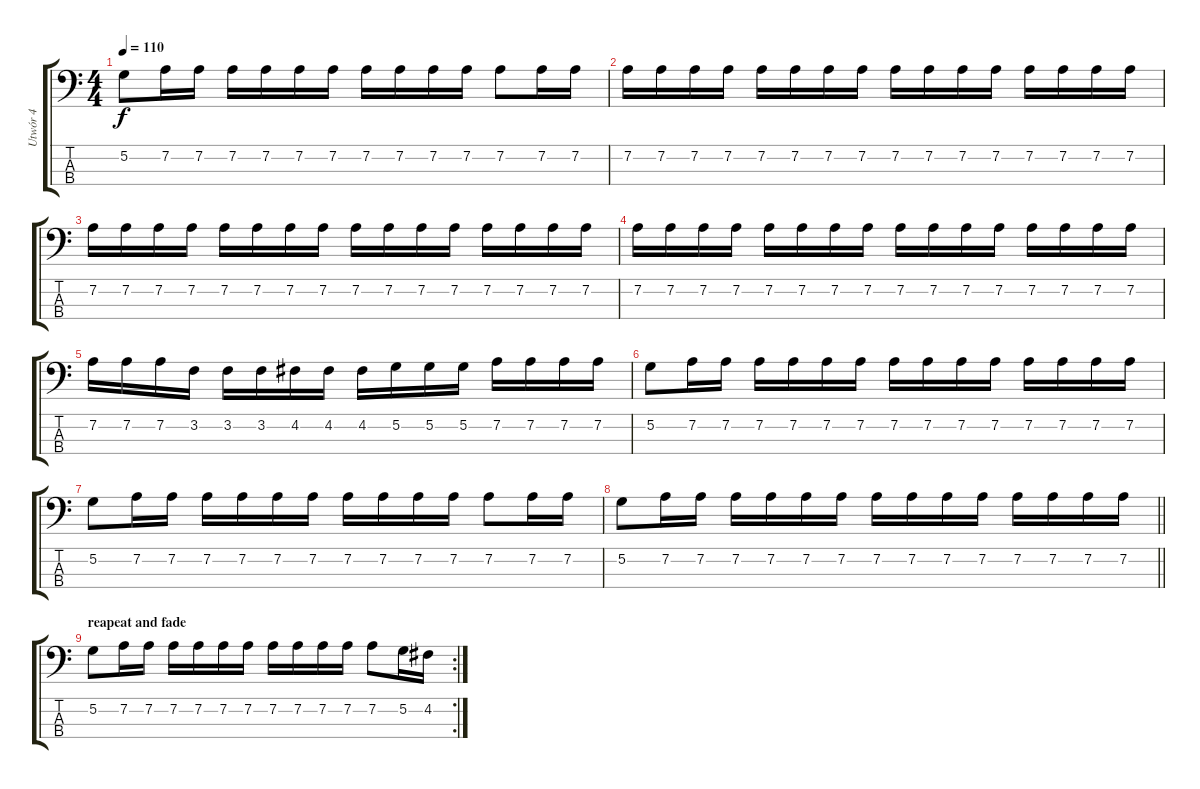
\track ("Utwór 4" "Utwór 4") {instrument electricbassfinger}
\staff {score tabs}
\tuning (G2 D2 A1 E1) {hide}
\ts (4 4)
\tempo 110
\clef f4
\ks c
5.2.8{dy f} 7.2.16 7.2.16 7.2.16 7.2.16 7.2.16 7.2.16 7.2.16 7.2.16 7.2.16 7.2.16 7.2.8 7.2.16 7.2.16 |
7.2.16 7.2.16 7.2.16 7.2.16 7.2.16 7.2.16 7.2.16 7.2.16 7.2.16 7.2.16 7.2.16 7.2.16 7.2.16 7.2.16 7.2.16 7.2.16 |
7.2.16 7.2.16 7.2.16 7.2.16 7.2.16 7.2.16 7.2.16 7.2.16 7.2.16 7.2.16 7.2.16 7.2.16 7.2.16 7.2.16 7.2.16 7.2.16 |
7.2.16 7.2.16 7.2.16 7.2.16 7.2.16 7.2.16 7.2.16 7.2.16 7.2.16 7.2.16 7.2.16 7.2.16 7.2.16 7.2.16 7.2.16 7.2.16 |
7.2.16 7.2.16 7.2.16 3.2.16 3.2.16 3.2.16 4.2.16 4.2.16 4.2.16 5.2.16 5.2.16 5.2.16 7.2.16 7.2.16 7.2.16 7.2.16 |
5.2.8 7.2.16 7.2.16 7.2.16 7.2.16 7.2.16 7.2.16 7.2.16 7.2.16 7.2.16 7.2.16 7.2.16 7.2.16 7.2.16 7.2.16 |
5.2.8 7.2.16 7.2.16 7.2.16 7.2.16 7.2.16 7.2.16 7.2.16 7.2.16 7.2.16 7.2.16 7.2.8 7.2.16 7.2.16 |
\barLineRight lightlight
5.2.8 7.2.16 7.2.16 7.2.16 7.2.16 7.2.16 7.2.16 7.2.16 7.2.16 7.2.16 7.2.16 7.2.16 7.2.16 7.2.16 7.2.16 |
\rc 2
\section ("" "reapeat and fade")
5.2.8 7.2.16 7.2.16 7.2.16 7.2.16 7.2.16 7.2.16 7.2.16 7.2.16 7.2.16 7.2.16 7.2.8 5.2.16 4.2.16
